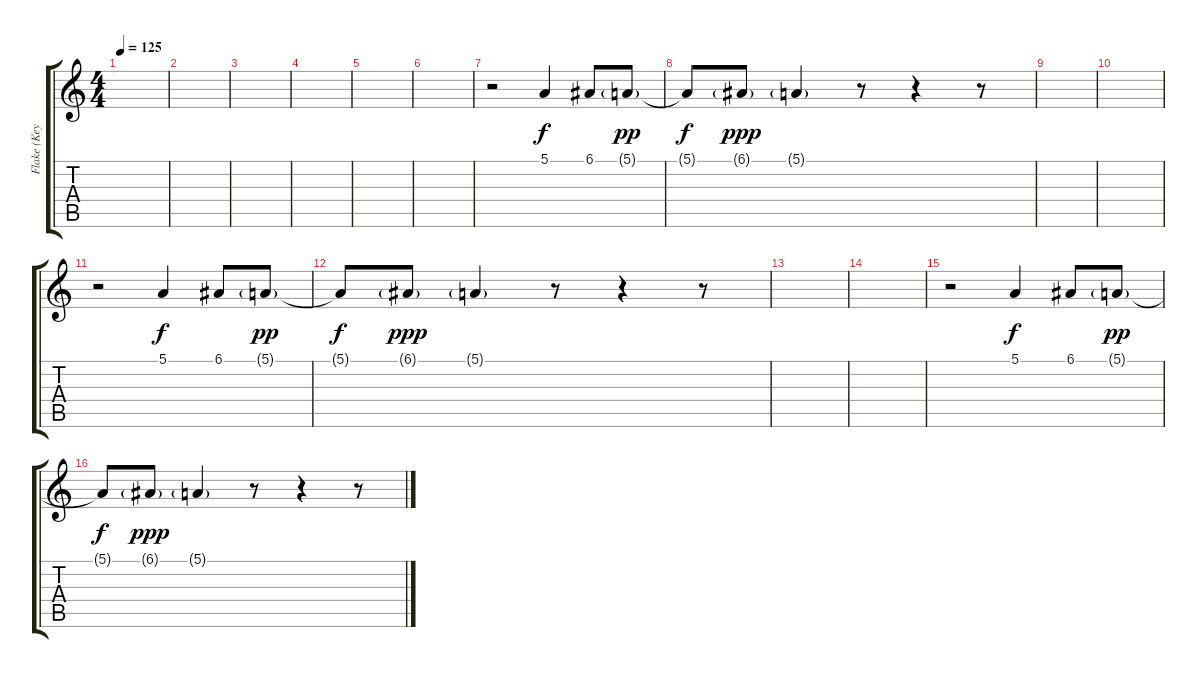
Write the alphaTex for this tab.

\track ("Flake (Keyboard)" "Flake (Key") {instrument fx3crystal}
\staff {score tabs}
\tuning (E4 B3 G3 D3 A2 E2) {hide}
\ts (4 4)
\tempo 125
\clef g2
\ks c
|
|
|
|
|
|
r.2 5.1.4 6.1.8 5.1{g}.8{dy pp volume 8} |
5.1{t}.8{dy f} 6.1{g}.8{dy ppp} 5.1{g}.4 r.8 r.4 r.8 |
|
|
r.2{volume 8} 5.1.4{dy f} 6.1.8 5.1{g}.8{dy pp volume 8} |
5.1{t}.8{dy f} 6.1{g}.8{dy ppp} 5.1{g}.4 r.8 r.4 r.8 |
|
|
r.2{volume 9} 5.1.4{dy f} 6.1.8 5.1{g}.8{dy pp volume 4} |
5.1{t}.8{dy f} 6.1{g}.8{dy ppp} 5.1{g}.4 r.8 r.4 r.8
